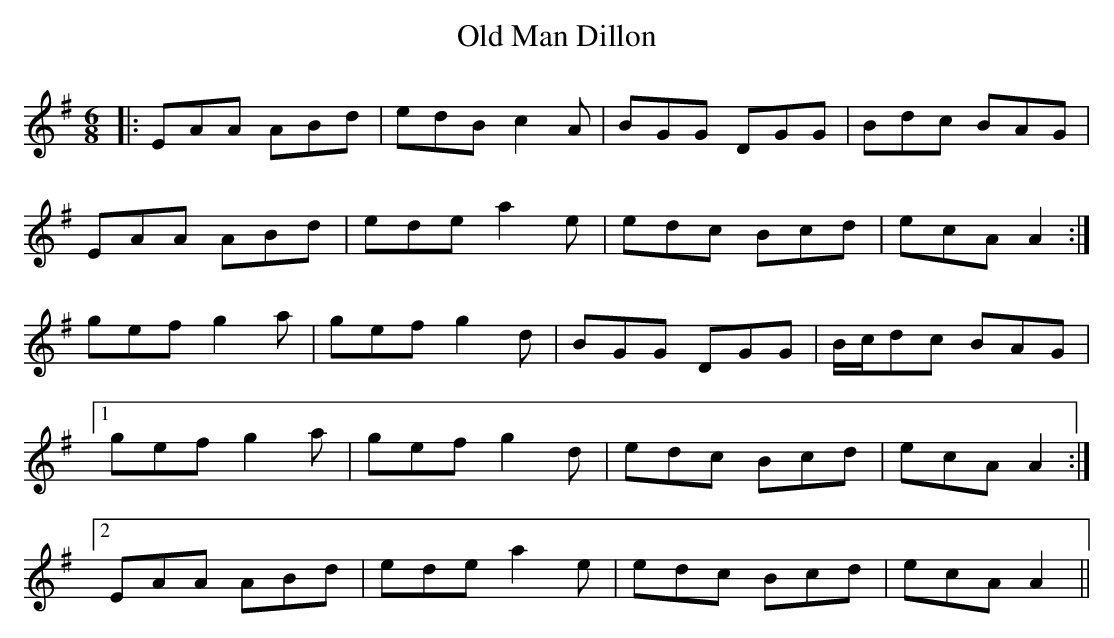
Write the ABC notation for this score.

X:1
T: Old Man Dillon
M: 6/8
L: 1/8
K: Gmaj
|:EAA ABd|edB c2 A|BGG DGG|Bdc BAG|
EAA ABd|ede a2 e|edc Bcd|ecA A2:|
gef g2 a|gef g2 d|BGG DGG|B/c/dc BAG|
[1 gef g2 a|gef g2 d|edc Bcd|ecA A2:|
[2 EAA ABd|ede a2 e|edc Bcd|ecA A2||
